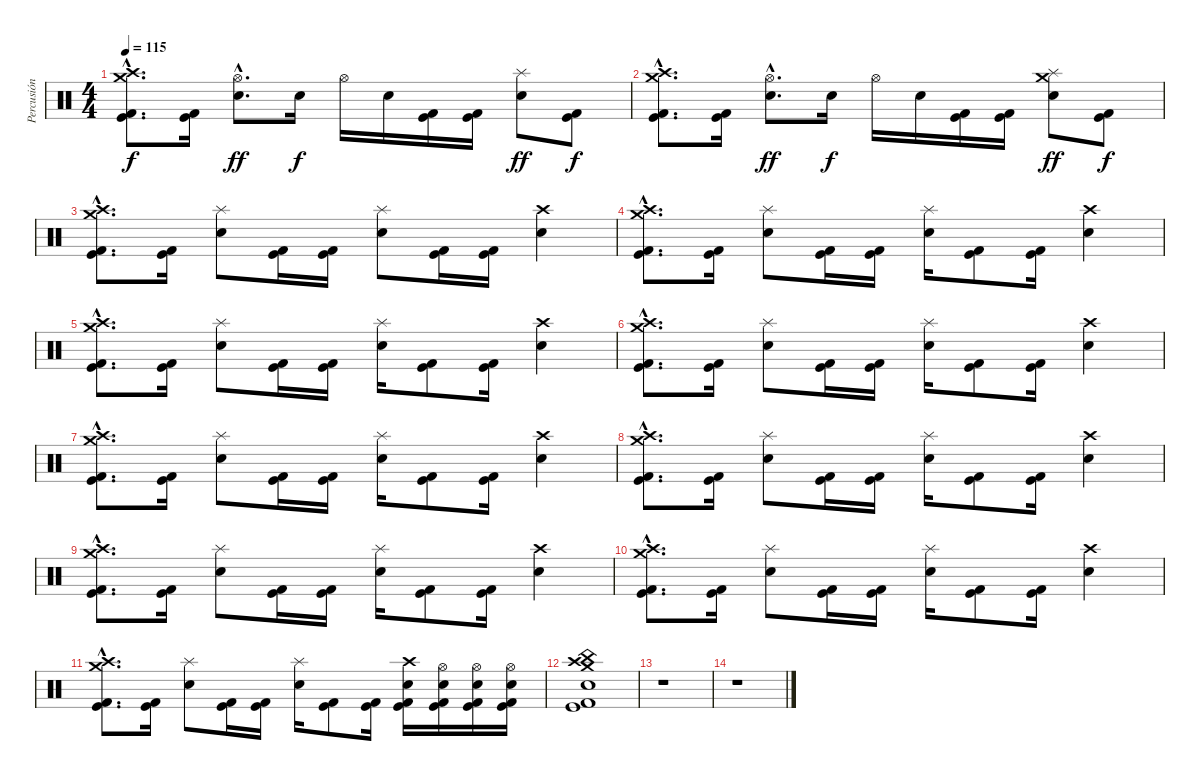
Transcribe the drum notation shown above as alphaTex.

\track ("Percusión" "Percusión") {instrument percussion}
\staff {score}
\articulation defaults
\ts (4 4)
\tempo 115
\clef neutral
\ks c
("Crash medium (hit)"{hac} "Crash high (hit)"{hac} "Kick (hit) 2"{hac} "Kick (hit)"{hac}).8{d dy f} ("Kick (hit) 2" "Kick (hit)").16 ("Hi-Hat (open)"{hac} "Electric Snare (hit)"{hac}).8{d dy ff} "Electric Snare (hit)".16{dy f} "Hi-Hat (open)".16 "Electric Snare (hit)".16 ("Kick (hit) 2" "Kick (hit)").16 ("Kick (hit) 2" "Kick (hit)").16 ("Splash (hit)" "Electric Snare (hit)").8{dy ff} ("Kick (hit) 2" "Kick (hit)").8{dy f} |
("Crash medium (hit)"{hac} "Crash high (hit)"{hac} "Kick (hit) 2"{hac} "Kick (hit)"{hac}).8{d} ("Kick (hit) 2" "Kick (hit)").16 ("Hi-Hat (open)"{hac} "Electric Snare (hit)"{hac}).8{d dy ff} "Electric Snare (hit)".16{dy f} "Hi-Hat (open)".16 "Electric Snare (hit)".16 ("Kick (hit) 2" "Kick (hit)").16 ("Kick (hit) 2" "Kick (hit)").16 ("Splash (hit)" "Crash medium (hit)" "Electric Snare (hit)").8{dy ff} ("Kick (hit) 2" "Kick (hit)").8{dy f} |
("Crash medium (hit)"{hac} "Crash high (hit)"{hac} "Kick (hit) 2"{hac} "Kick (hit)"{hac}).8{d} ("Kick (hit) 2" "Kick (hit)").16 ("Splash (hit)" "Electric Snare (hit)").8 ("Kick (hit) 2" "Kick (hit)").16 ("Kick (hit) 2" "Kick (hit)").16 ("Splash (hit)" "Electric Snare (hit)").8 ("Kick (hit) 2" "Kick (hit)").16 ("Kick (hit) 2" "Kick (hit)").16 ("Crash high (hit)" "Electric Snare (hit)").4 |
("Crash medium (hit)"{hac} "Crash high (hit)"{hac} "Kick (hit) 2"{hac} "Kick (hit)"{hac}).8{d} ("Kick (hit) 2" "Kick (hit)").16 ("Splash (hit)" "Electric Snare (hit)").8 ("Kick (hit) 2" "Kick (hit)").16 ("Kick (hit) 2" "Kick (hit)").16 ("Splash (hit)" "Electric Snare (hit)").16 ("Kick (hit) 2" "Kick (hit)").8 ("Kick (hit) 2" "Kick (hit)").16 ("Crash high (hit)" "Electric Snare (hit)").4 |
("Crash medium (hit)"{hac} "Crash high (hit)"{hac} "Kick (hit) 2"{hac} "Kick (hit)"{hac}).8{d} ("Kick (hit) 2" "Kick (hit)").16 ("Splash (hit)" "Electric Snare (hit)").8 ("Kick (hit) 2" "Kick (hit)").16 ("Kick (hit) 2" "Kick (hit)").16 ("Splash (hit)" "Electric Snare (hit)").16 ("Kick (hit) 2" "Kick (hit)").8 ("Kick (hit) 2" "Kick (hit)").16 ("Crash high (hit)" "Electric Snare (hit)").4 |
("Crash medium (hit)"{hac} "Crash high (hit)"{hac} "Kick (hit) 2"{hac} "Kick (hit)"{hac}).8{d} ("Kick (hit) 2" "Kick (hit)").16 ("Splash (hit)" "Electric Snare (hit)").8 ("Kick (hit) 2" "Kick (hit)").16 ("Kick (hit) 2" "Kick (hit)").16 ("Splash (hit)" "Electric Snare (hit)").16 ("Kick (hit) 2" "Kick (hit)").8 ("Kick (hit) 2" "Kick (hit)").16 ("Crash high (hit)" "Electric Snare (hit)").4 |
("Crash medium (hit)"{hac} "Crash high (hit)"{hac} "Kick (hit) 2"{hac} "Kick (hit)"{hac}).8{d} ("Kick (hit) 2" "Kick (hit)").16 ("Splash (hit)" "Electric Snare (hit)").8 ("Kick (hit) 2" "Kick (hit)").16 ("Kick (hit) 2" "Kick (hit)").16 ("Splash (hit)" "Electric Snare (hit)").16 ("Kick (hit) 2" "Kick (hit)").8 ("Kick (hit) 2" "Kick (hit)").16 ("Crash high (hit)" "Electric Snare (hit)").4 |
("Crash medium (hit)"{hac} "Crash high (hit)"{hac} "Kick (hit) 2"{hac} "Kick (hit)"{hac}).8{d} ("Kick (hit) 2" "Kick (hit)").16 ("Splash (hit)" "Electric Snare (hit)").8 ("Kick (hit) 2" "Kick (hit)").16 ("Kick (hit) 2" "Kick (hit)").16 ("Splash (hit)" "Electric Snare (hit)").16 ("Kick (hit) 2" "Kick (hit)").8 ("Kick (hit) 2" "Kick (hit)").16 ("Crash high (hit)" "Electric Snare (hit)").4 |
("Crash medium (hit)"{hac} "Crash high (hit)"{hac} "Kick (hit) 2"{hac} "Kick (hit)"{hac}).8{d} ("Kick (hit) 2" "Kick (hit)").16 ("Splash (hit)" "Electric Snare (hit)").8 ("Kick (hit) 2" "Kick (hit)").16 ("Kick (hit) 2" "Kick (hit)").16 ("Splash (hit)" "Electric Snare (hit)").16 ("Kick (hit) 2" "Kick (hit)").8 ("Kick (hit) 2" "Kick (hit)").16 ("Crash high (hit)" "Electric Snare (hit)").4 |
("Crash medium (hit)"{hac} "Crash high (hit)"{hac} "Kick (hit) 2"{hac} "Kick (hit)"{hac}).8{d} ("Kick (hit) 2" "Kick (hit)").16 ("Splash (hit)" "Electric Snare (hit)").8 ("Kick (hit) 2" "Kick (hit)").16 ("Kick (hit) 2" "Kick (hit)").16 ("Splash (hit)" "Electric Snare (hit)").16 ("Kick (hit) 2" "Kick (hit)").8 ("Kick (hit) 2" "Kick (hit)").16 ("Crash high (hit)" "Electric Snare (hit)").4 |
("Crash medium (hit)"{hac} "Crash high (hit)"{hac} "Kick (hit) 2"{hac} "Kick (hit)"{hac}).8{d} ("Kick (hit) 2" "Kick (hit)").16 ("Splash (hit)" "Electric Snare (hit)").8 ("Kick (hit) 2" "Kick (hit)").16 ("Kick (hit) 2" "Kick (hit)").16 ("Splash (hit)" "Electric Snare (hit)").16 ("Kick (hit) 2" "Kick (hit)").8 ("Kick (hit) 2" "Kick (hit)").16 ("Crash high (hit)" "Electric Snare (hit)" "Kick (hit) 2" "Kick (hit)").16 ("Hi-Hat (open)" "Electric Snare (hit)" "Kick (hit) 2" "Kick (hit)").16 ("Hi-Hat (open)" "Electric Snare (hit)" "Kick (hit) 2" "Kick (hit)").16 ("Hi-Hat (open)" "Electric Snare (hit)" "Kick (hit) 2" "Kick (hit)").16 |
("Crash medium (hit)" "Crash high (hit)" "Electric Snare (hit)" "China (hit)" "Kick (hit) 2" "Kick (hit)").1 |
r.1 |
r.1
